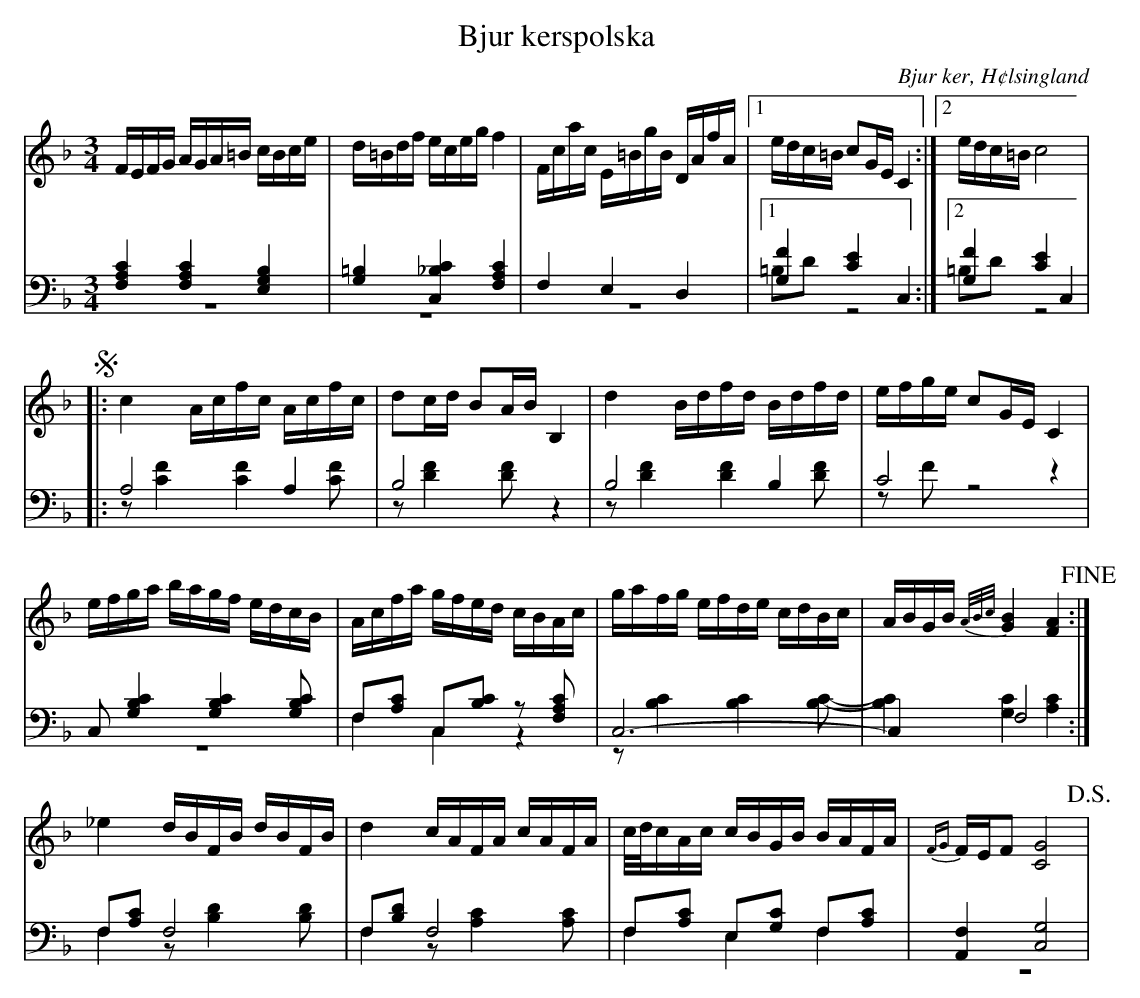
X:1
T: Bjur kerspolska
O: Bjur ker, H¢lsingland
M: 3/4
L: 1/16
K: F
V:1
V:2
V:3 merge
V:1
FEFG AGA=B cBce|d=Bdf eceg f4|Fcac E=BgB DAfA|1 edc=B c2GE C4:|2 edc=B c8 |
!segno! |:c4 Acfc Acfc|d2cd B2AB B,4|d4 Bdfd Bdfd|efge c2GE C4|
efga bagf edcB|Acfa gfed cBAc|gafg efde cdBc|ABGB {A/B/c/}[G4B4] [F4A4] !fine!:|
_e4 dBFB dBFB|d4 cAFA cAFA|c/d/cAc cBGB BAFA|{FG}FEF2 [C8G8] !D.S.!|
V:2 clef=bass
[F,4A,4C4] [F,4A,4C4] [E,4G,4B,4]|[G,4=B,4] [C,4_B,4C4] [F,4A,4C4]|F,4 E,4 D,4|1 [G,4F4] [C4E4] C,4:|2 [G,4F4] [C4E4] C,4 |
|:A,8 A,4|B,8 z4|B,8  B,4|C8 z4|
C,2 [G,4B,4C4] [G,4B,4C4] [G,2B,2C2]|F,2[A,2C2] C,2[B,2C2] z2 [F,2A,2C2]|C,12-|C,4 F,8:|
F,2[A,2C2] F,8|F,2[B,2D2] F,8|F,2[A,2C2] E,2[G,2C2] F,2[A,2C2]|[A,,4F,4] [C,8G,8] |
V:3 clef=bass
z12|z12|z12|1 =B,2D2 z8:|2 =B,2D2 z8|
|:z2 [C4F4] [C4F4] [C2F2]|z2 [D4F4] [D2F2] z4|z2 [D4F4] [D4F4] [D2F2]|z2 F2 z8|
z12|F,4 C,4 z4|z2 [B,4C4] [B,4C4] [B,2C2]-|[B,4C4] [G,4C4] [A,4C4]:|
F,4 z2 [B,4D4] [B,2D2]|F,4 z2 [A,4C4] [A,2C2]|F,4 E,4 F,4|z12|
